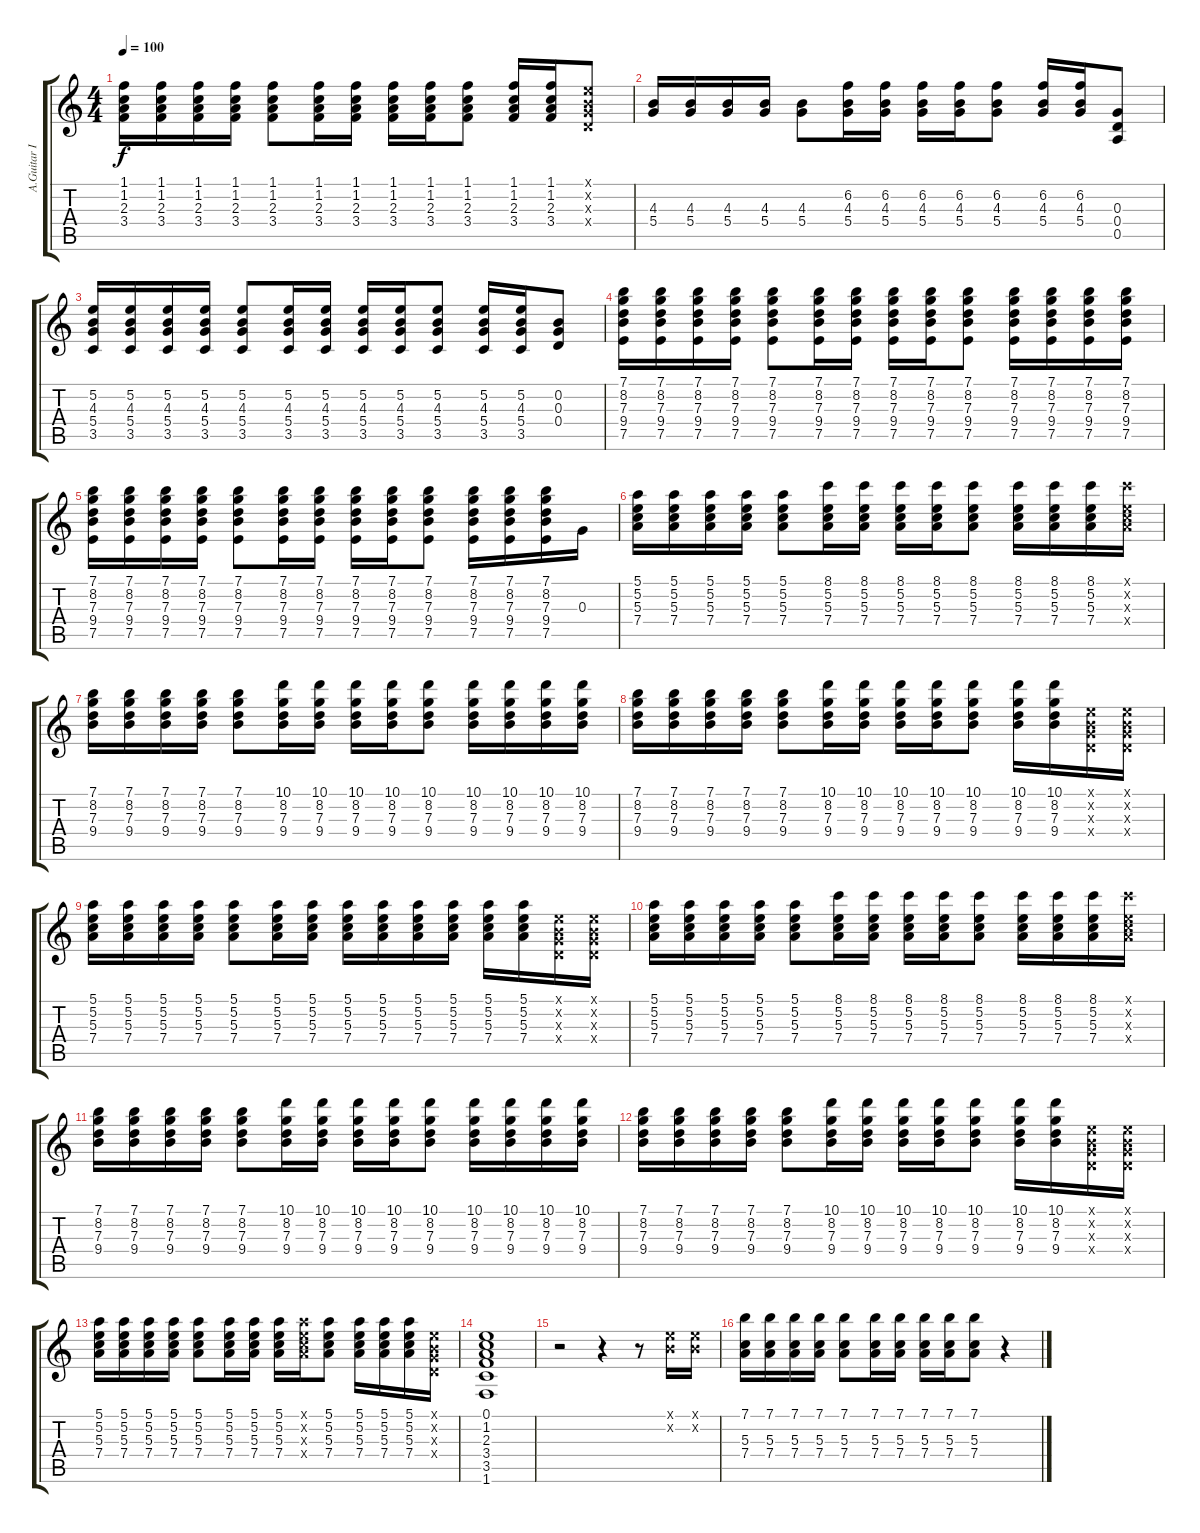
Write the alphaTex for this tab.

\track ("A.Guitar I" "A.Guitar I") {instrument acousticguitarsteel}
\staff {score tabs}
\tuning (E4 B3 G3 D3 A2 E2) {hide}
\ts (4 4)
\tempo 100
\clef g2
\ks c
(1.1 1.2 2.3 3.4).16{dy f} (1.1 1.2 2.3 3.4).16 (1.1 1.2 2.3 3.4).16 (1.1 1.2 2.3 3.4).16 (1.1 1.2 2.3 3.4).8 (1.1 1.2 2.3 3.4).16 (1.1 1.2 2.3 3.4).16 (1.1 1.2 2.3 3.4).16 (1.1 1.2 2.3 3.4).16 (1.1 1.2 2.3 3.4).8 (1.1 1.2 2.3 3.4).16 (1.1 1.2 2.3 3.4).16 (0.1{x} 0.2{x} 0.3{x} 0.4{x}).8 |
(4.3 5.4).16 (4.3 5.4).16 (4.3 5.4).16 (4.3 5.4).16 (4.3 5.4).8 (6.2 4.3 5.4).16 (6.2 4.3 5.4).16 (6.2 4.3 5.4).16 (6.2 4.3 5.4).16 (6.2 4.3 5.4).8 (6.2 4.3 5.4).16 (6.2 4.3 5.4).16 (0.3 0.4 0.5).8 |
(5.2 4.3 5.4 3.5).16 (5.2 4.3 5.4 3.5).16 (5.2 4.3 5.4 3.5).16 (5.2 4.3 5.4 3.5).16 (5.2 4.3 5.4 3.5).8 (5.2 4.3 5.4 3.5).16 (5.2 4.3 5.4 3.5).16 (5.2 4.3 5.4 3.5).16 (5.2 4.3 5.4 3.5).16 (5.2 4.3 5.4 3.5).8 (5.2 4.3 5.4 3.5).16 (5.2 4.3 5.4 3.5).16 (0.2 0.3 0.4).8 |
(7.1 8.2 7.3 9.4 7.5).16 (7.1 8.2 7.3 9.4 7.5).16 (7.1 8.2 7.3 9.4 7.5).16 (7.1 8.2 7.3 9.4 7.5).16 (7.1 8.2 7.3 9.4 7.5).8 (7.1 8.2 7.3 9.4 7.5).16 (7.1 8.2 7.3 9.4 7.5).16 (7.1 8.2 7.3 9.4 7.5).16 (7.1 8.2 7.3 9.4 7.5).16 (7.1 8.2 7.3 9.4 7.5).8 (7.1 8.2 7.3 9.4 7.5).16 (7.1 8.2 7.3 9.4 7.5).16 (7.1 8.2 7.3 9.4 7.5).16 (7.1 8.2 7.3 9.4 7.5).16 |
(7.1 8.2 7.3 9.4 7.5).16 (7.1 8.2 7.3 9.4 7.5).16 (7.1 8.2 7.3 9.4 7.5).16 (7.1 8.2 7.3 9.4 7.5).16 (7.1 8.2 7.3 9.4 7.5).8 (7.1 8.2 7.3 9.4 7.5).16 (7.1 8.2 7.3 9.4 7.5).16 (7.1 8.2 7.3 9.4 7.5).16 (7.1 8.2 7.3 9.4 7.5).16 (7.1 8.2 7.3 9.4 7.5).8 (7.1 8.2 7.3 9.4 7.5).16 (7.1 8.2 7.3 9.4 7.5).16 (7.1 8.2 7.3 9.4 7.5).16 0.3.16 |
(5.1 5.2 5.3 7.4).16 (5.1 5.2 5.3 7.4).16 (5.1 5.2 5.3 7.4).16 (5.1 5.2 5.3 7.4).16 (5.1 5.2 5.3 7.4).8 (8.1 5.2 5.3 7.4).16 (8.1 5.2 5.3 7.4).16 (8.1 5.2 5.3 7.4).16 (8.1 5.2 5.3 7.4).16 (8.1 5.2 5.3 7.4).8 (8.1 5.2 5.3 7.4).16 (8.1 5.2 5.3 7.4).16 (8.1 5.2 5.3 7.4).16 (8.1{x} 5.2{x} 5.3{x} 7.4{x}).16 |
(7.1 8.2 7.3 9.4).16 (7.1 8.2 7.3 9.4).16 (7.1 8.2 7.3 9.4).16 (7.1 8.2 7.3 9.4).16 (7.1 8.2 7.3 9.4).8 (10.1 8.2 7.3 9.4).16 (10.1 8.2 7.3 9.4).16 (10.1 8.2 7.3 9.4).16 (10.1 8.2 7.3 9.4).16 (10.1 8.2 7.3 9.4).8 (10.1 8.2 7.3 9.4).16 (10.1 8.2 7.3 9.4).16 (10.1 8.2 7.3 9.4).16 (10.1 8.2 7.3 9.4).16 |
(7.1 8.2 7.3 9.4).16 (7.1 8.2 7.3 9.4).16 (7.1 8.2 7.3 9.4).16 (7.1 8.2 7.3 9.4).16 (7.1 8.2 7.3 9.4).8 (10.1 8.2 7.3 9.4).16 (10.1 8.2 7.3 9.4).16 (10.1 8.2 7.3 9.4).16 (10.1 8.2 7.3 9.4).16 (10.1 8.2 7.3 9.4).8 (10.1 8.2 7.3 9.4).16 (10.1 8.2 7.3 9.4).16 (0.1{x} 0.2{x} 0.3{x} 0.4{x}).16 (0.1{x} 0.2{x} 0.3{x} 0.4{x}).16 |
(5.1 5.2 5.3 7.4).16 (5.1 5.2 5.3 7.4).16 (5.1 5.2 5.3 7.4).16 (5.1 5.2 5.3 7.4).16 (5.1 5.2 5.3 7.4).8 (5.1 5.2 5.3 7.4).16 (5.1 5.2 5.3 7.4).16 (5.1 5.2 5.3 7.4).16 (5.1 5.2 5.3 7.4).16 (5.1 5.2 5.3 7.4).16 (5.1 5.2 5.3 7.4).16 (5.1 5.2 5.3 7.4).16 (5.1 5.2 5.3 7.4).16 (0.1{x} 0.2{x} 0.3{x} 0.4{x}).16 (0.1{x} 0.2{x} 0.3{x} 0.4{x}).16 |
(5.1 5.2 5.3 7.4).16 (5.1 5.2 5.3 7.4).16 (5.1 5.2 5.3 7.4).16 (5.1 5.2 5.3 7.4).16 (5.1 5.2 5.3 7.4).8 (8.1 5.2 5.3 7.4).16 (8.1 5.2 5.3 7.4).16 (8.1 5.2 5.3 7.4).16 (8.1 5.2 5.3 7.4).16 (8.1 5.2 5.3 7.4).8 (8.1 5.2 5.3 7.4).16 (8.1 5.2 5.3 7.4).16 (8.1 5.2 5.3 7.4).16 (8.1{x} 5.2{x} 5.3{x} 7.4{x}).16 |
(7.1 8.2 7.3 9.4).16 (7.1 8.2 7.3 9.4).16 (7.1 8.2 7.3 9.4).16 (7.1 8.2 7.3 9.4).16 (7.1 8.2 7.3 9.4).8 (10.1 8.2 7.3 9.4).16 (10.1 8.2 7.3 9.4).16 (10.1 8.2 7.3 9.4).16 (10.1 8.2 7.3 9.4).16 (10.1 8.2 7.3 9.4).8 (10.1 8.2 7.3 9.4).16 (10.1 8.2 7.3 9.4).16 (10.1 8.2 7.3 9.4).16 (10.1 8.2 7.3 9.4).16 |
(7.1 8.2 7.3 9.4).16 (7.1 8.2 7.3 9.4).16 (7.1 8.2 7.3 9.4).16 (7.1 8.2 7.3 9.4).16 (7.1 8.2 7.3 9.4).8 (10.1 8.2 7.3 9.4).16 (10.1 8.2 7.3 9.4).16 (10.1 8.2 7.3 9.4).16 (10.1 8.2 7.3 9.4).16 (10.1 8.2 7.3 9.4).8 (10.1 8.2 7.3 9.4).16 (10.1 8.2 7.3 9.4).16 (0.1{x} 0.2{x} 0.3{x} 0.4{x}).16 (0.1{x} 0.2{x} 0.3{x} 0.4{x}).16 |
(5.1 5.2 5.3 7.4).16 (5.1 5.2 5.3 7.4).16 (5.1 5.2 5.3 7.4).16 (5.1 5.2 5.3 7.4).16 (5.1 5.2 5.3 7.4).8 (5.1 5.2 5.3 7.4).16 (5.1 5.2 5.3 7.4).16 (5.1 5.2 5.3 7.4).16 (5.1{x} 5.2{x} 5.3{x} 7.4{x}).16 (5.1 5.2 5.3 7.4).8 (5.1 5.2 5.3 7.4).16 (5.1 5.2 5.3 7.4).16 (5.1 5.2 5.3 7.4).16 (0.1{x} 0.2{x} 0.3{x} 0.4{x}).16 |
(0.1 1.2 2.3 3.4 3.5 1.6).1 |
r.2 r.4 r.8 (0.1{x} 0.2{x}).16 (0.1{x} 0.2{x}).16 |
(7.1 5.3 7.4).16 (7.1 5.3 7.4).16 (7.1 5.3 7.4).16 (7.1 5.3 7.4).16 (7.1 5.3 7.4).8 (7.1 5.3 7.4).16 (7.1 5.3 7.4).16 (7.1 5.3 7.4).16 (7.1 5.3 7.4).16 (7.1 5.3 7.4).8 r.4
